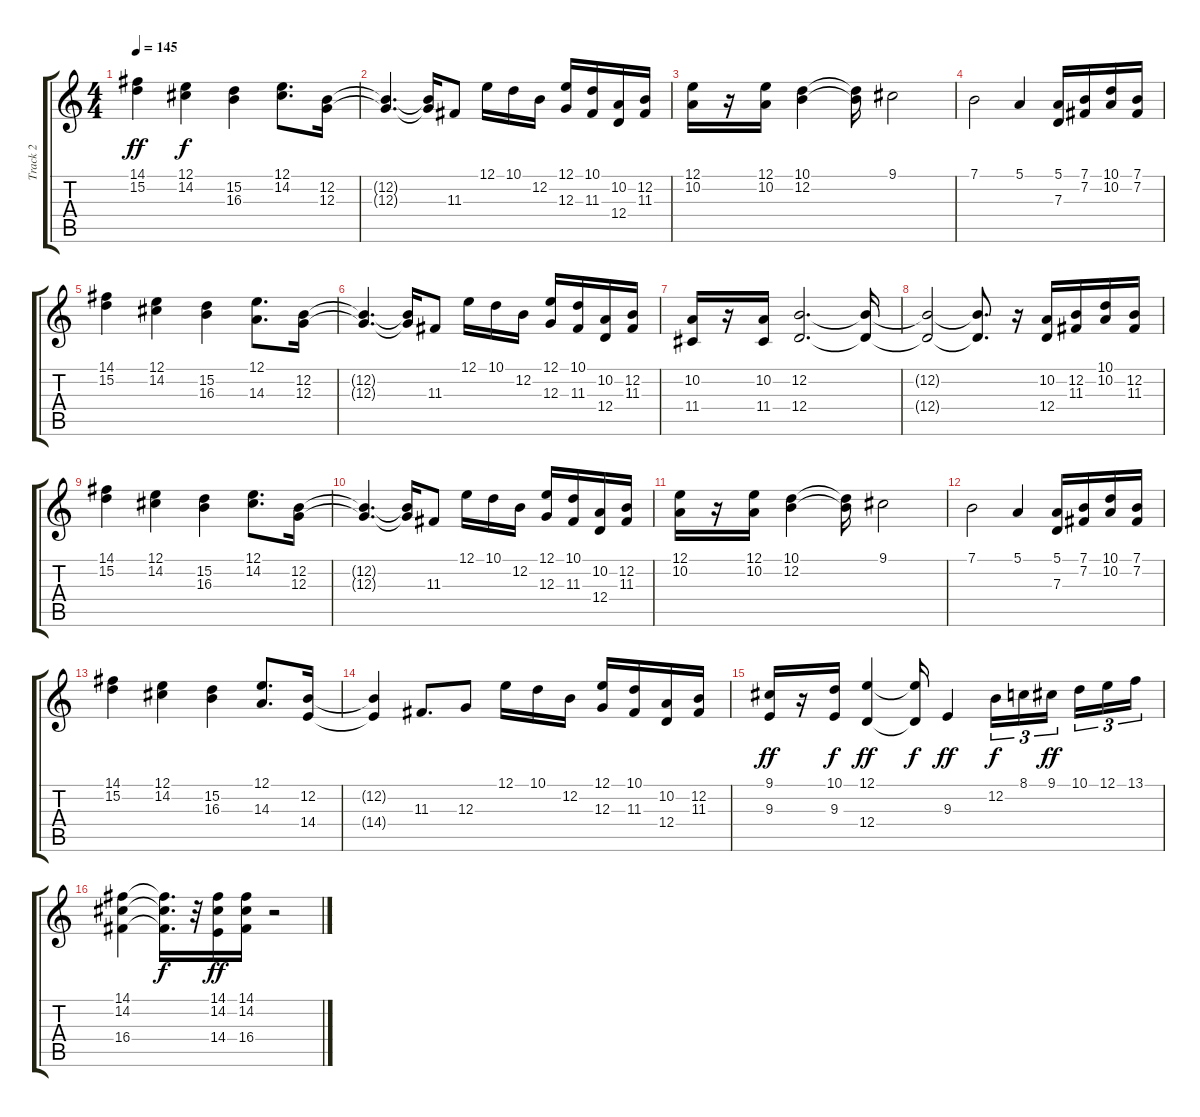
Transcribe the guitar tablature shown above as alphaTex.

\track ("Track 2" "Track 2") {instrument lead2sawtooth}
\staff {score tabs}
\tuning (E4 B3 G3 D3 A2 E2) {hide}
\ts (4 4)
\tempo 145
\clef g2
\ks c
(14.1 15.2).4{dy ff} (12.1 14.2).4{dy f} (15.2 16.3).4 (12.1 14.2).8{d} (12.2 12.3).16 |
(12.2{t} 12.3{t}).4{d} (12.2{t} 12.3{t}).16 11.3.8 12.1.16 10.1.16 12.2.16 (12.1 12.3).16 (10.1 11.3).16 (10.2 12.4).16 (12.2 11.3).16 |
(12.1 10.2).16 r.16 (12.1 10.2).16 (10.1 12.2).4 (10.1{t} 12.2{t}).16 9.1.2 |
7.1.2 5.1.4 (5.1 7.3).16 (7.1 7.2).16 (10.1 10.2).16 (7.1 7.2).16 |
(14.1 15.2).4 (12.1 14.2).4 (15.2 16.3).4 (12.1 14.3).8{d} (12.2 12.3).16 |
(12.2{t} 12.3{t}).4{d} (12.2{t} 12.3{t}).16 11.3.8 12.1.16 10.1.16 12.2.16 (12.1 12.3).16 (10.1 11.3).16 (10.2 12.4).16 (12.2 11.3).16 |
(10.2 11.4).16 r.16 (10.2 11.4).16 (12.2 12.4).2{d} (12.2{t} 12.4{t}).16 |
(12.2{t} 12.4{t}).2 (12.2{t} 12.4{t}).8{d} r.16 (10.2 12.4).16 (12.2 11.3).16 (10.1 10.2).16 (12.2 11.3).16 |
(14.1 15.2).4 (12.1 14.2).4 (15.2 16.3).4 (12.1 14.2).8{d} (12.2 12.3).16 |
(12.2{t} 12.3{t}).4{d} (12.2{t} 12.3{t}).16 11.3.8 12.1.16 10.1.16 12.2.16 (12.1 12.3).16 (10.1 11.3).16 (10.2 12.4).16 (12.2 11.3).16 |
(12.1 10.2).16 r.16 (12.1 10.2).16 (10.1 12.2).4 (10.1{t} 12.2{t}).16 9.1.2 |
7.1.2 5.1.4 (5.1 7.3).16 (7.1 7.2).16 (10.1 10.2).16 (7.1 7.2).16 |
(14.1 15.2).4 (12.1 14.2).4 (15.2 16.3).4 (12.1 14.3).8{d} (12.2 14.4).16 |
(12.2{t} 14.4{t}).4 11.3.8{d} 12.3.8 12.1.16 10.1.16 12.2.16 (12.1 12.3).16 (10.1 11.3).16 (10.2 12.4).16 (12.2 11.3).16 |
(9.1 9.3).16{dy ff} r.16 (10.1 9.3).16{dy f} (12.1 12.4).4{dy ff} (12.1{t} 12.4{t}).16{dy f} 9.3.4{dy ff} 12.2.16{tu (3 2) dy f} 8.1.16{tu (3 2)} 9.1.16{tu (3 2) dy ff beam splitsecondary} 10.1.16{tu (3 2)} 12.1.16{tu (3 2)} 13.1.16{tu (3 2)} |
(14.1 14.2 16.4).4 (14.1{t} 14.2{t} 16.4{t}).16{d dy f} r.32 (14.1 14.2 14.4).16{dy ff} (14.1 14.2 16.4).16 r.2
